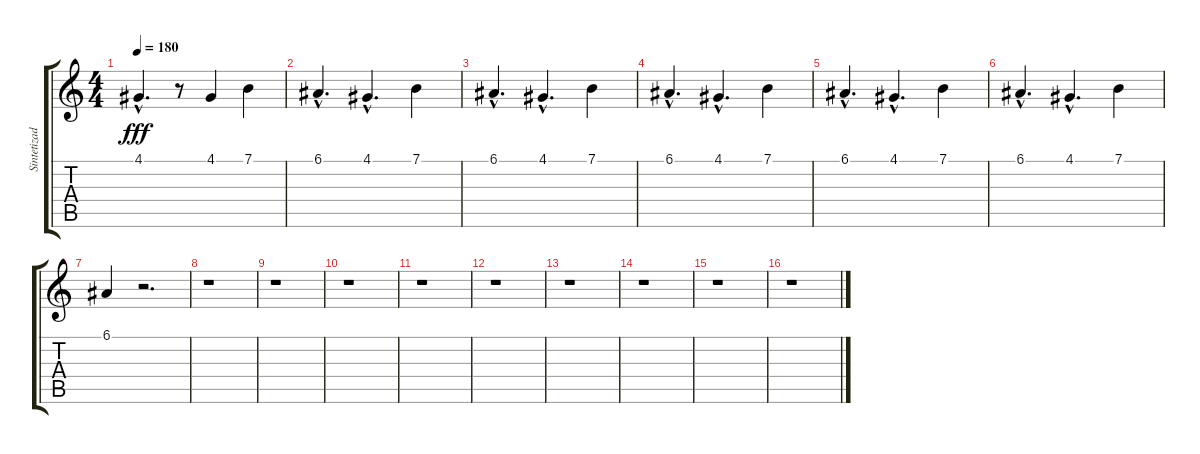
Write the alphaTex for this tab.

\track ("Sintetizador 2" "Sintetizad") {instrument stringensemble1}
\staff {score tabs}
\tuning (E4 B3 G3 D3 A2 E2) {hide}
\ts (4 4)
\tempo 180
\clef g2
\ks c
4.1{hac}.4{d dy fff} r.8 4.1.4 7.1.4 |
6.1{hac}.4{d} 4.1{hac}.4{d} 7.1.4 |
6.1{hac}.4{d} 4.1{hac}.4{d} 7.1.4 |
6.1{hac}.4{d} 4.1{hac}.4{d} 7.1.4 |
6.1{hac}.4{d} 4.1{hac}.4{d} 7.1.4 |
6.1{hac}.4{d} 4.1{hac}.4{d} 7.1.4 |
6.1.4 r.2{d} |
r.1 |
r.1 |
r.1 |
r.1 |
r.1 |
r.1 |
r.1 |
r.1 |
r.1
